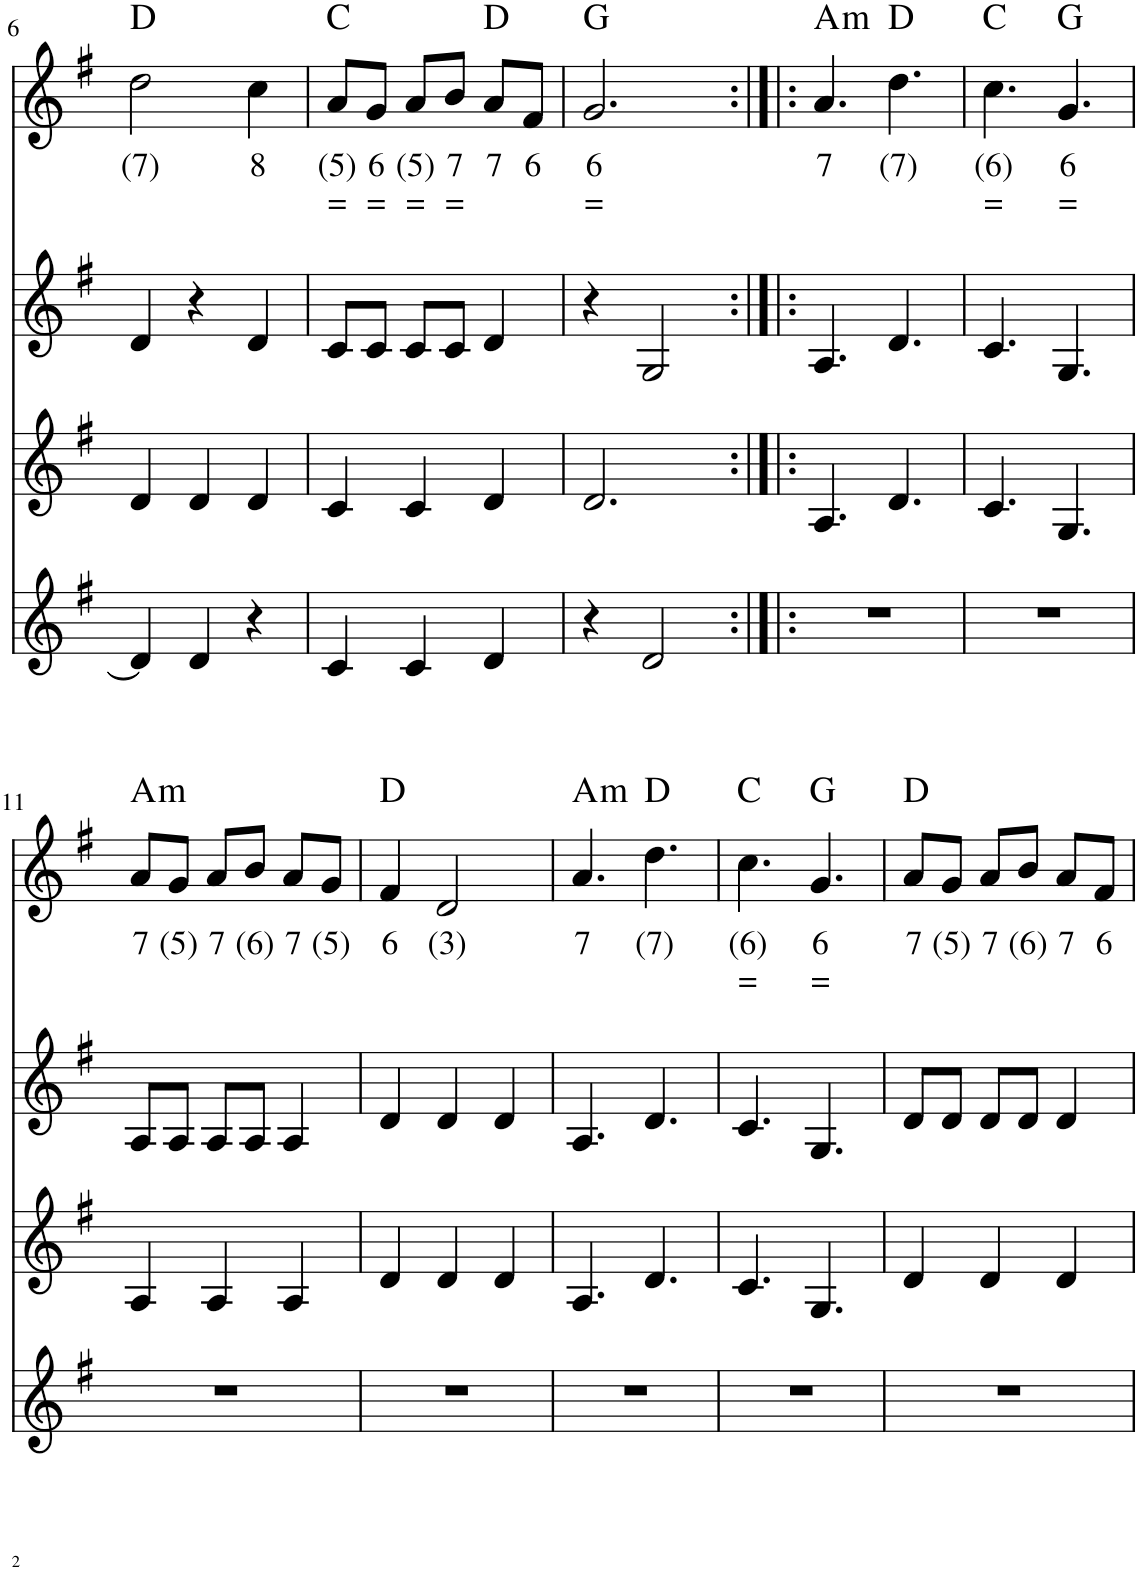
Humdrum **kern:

**kern	**kern	**kern	**kern	**text	**text	**harte
*part4	*part3	*part2	*part1	*part1	*part1	*part1
*staff4	*staff3	*staff2	*staff1	*staff1	*staff1	*
*I"Stem	*I"Stem	*I"Stem	*I"Stem	*	*	*
!!LO:PB:g=z
*clefG2	*clefG2	*clefG2	*clefG2	*	*	*
*k[f#]	*k[f#]	*k[f#]	*k[f#]	*	*	*
*M3/4	*M3/4	*M3/4	*M3/4	*	*	*
=6	=6	=6	=6	=6	=6	=6
!	!	!	!	!LO:LY:b	!	!
4d/]	4d/	4d/	2dd\	(7)	.	D:maj
4d/	4d/	4r	.	.	.	.
!	!	!	!	!LO:LY:b	!	!
4r	4d/	4d/	4cc\	8	.	.
=7	=7	=7	=7	=7	=7	=7
!	!	!	!	!LO:LY:b	!LO:LY:b	!
4c/	4c/	8c/L	8a/L	(5)	=	C:maj
!	!	!	!	!LO:LY:b	!LO:LY:b	!
.	.	8c/J	8g/J	6	=	.
!	!	!	!	!LO:LY:b	!LO:LY:b	!
4c/	4c/	8c/L	8a/L	(5)	=	.
!	!	!	!	!LO:LY:b	!LO:LY:b	!
.	.	8c/J	8b/J	7	=	.
!	!	!	!	!LO:LY:b	!	!
4d/	4d/	4d/	8a/L	7	.	D:maj
!	!	!	!	!LO:LY:b	!	!
.	.	.	8f#/J	6	.	.
=8	=8	=8	=8	=8	=8	=8
!	!	!	!	!LO:LY:b	!LO:LY:b	!
4r	2.d/	4r	2.g/	6	=	G:maj
2d/	.	2G/	.	.	.	.
=9:|!|:	=9:|!|:	=9:|!|:	=9:|!|:	=9:|!|:	=9:|!|:	=9:|!|:
!	!	!	!	!LO:LY:b	!	!LO:H:kt=m
2.r	4.A/	4.A/	4.a/	7	.	A:min
!	!	!	!	!LO:LY:b	!	!
.	4.d/	4.d/	4.dd\	(7)	.	D:maj
=10	=10	=10	=10	=10	=10	=10
!	!	!	!	!LO:LY:b	!LO:LY:b	!
2.r	4.c/	4.c/	4.cc\	(6)	=	C:maj
!	!	!	!	!LO:LY:b	!LO:LY:b	!
.	4.G/	4.G/	4.g/	6	=	G:maj
!!LO:LB:g=z
=11	=11	=11	=11	=11	=11	=11
!	!	!	!	!LO:LY:b	!	!LO:H:kt=m
2.r	4A/	8A/L	8a/L	7	.	A:min
!	!	!	!	!LO:LY:b	!	!
.	.	8A/J	8g/J	(5)	.	.
!	!	!	!	!LO:LY:b	!	!
.	4A/	8A/L	8a/L	7	.	.
!	!	!	!	!LO:LY:b	!	!
.	.	8A/J	8b/J	(6)	.	.
!	!	!	!	!LO:LY:b	!	!
.	4A/	4A/	8a/L	7	.	.
!	!	!	!	!LO:LY:b	!	!
.	.	.	8g/J	(5)	.	.
=12	=12	=12	=12	=12	=12	=12
!	!	!	!	!LO:LY:b	!	!
2.r	4d/	4d/	4f#/	6	.	D:maj
!	!	!	!	!LO:LY:b	!	!
.	4d/	4d/	2d/	(3)	.	.
.	4d/	4d/	.	.	.	.
=13	=13	=13	=13	=13	=13	=13
!	!	!	!	!LO:LY:b	!	!LO:H:kt=m
2.r	4.A/	4.A/	4.a/	7	.	A:min
!	!	!	!	!LO:LY:b	!	!
.	4.d/	4.d/	4.dd\	(7)	.	D:maj
=14	=14	=14	=14	=14	=14	=14
!	!	!	!	!LO:LY:b	!LO:LY:b	!
2.r	4.c/	4.c/	4.cc\	(6)	=	C:maj
!	!	!	!	!LO:LY:b	!LO:LY:b	!
.	4.G/	4.G/	4.g/	6	=	G:maj
=15	=15	=15	=15	=15	=15	=15
!	!	!	!	!LO:LY:b	!	!
2.r	4d/	8d/L	8a/L	7	.	D:maj
!	!	!	!	!LO:LY:b	!	!
.	.	8d/J	8g/J	(5)	.	.
!	!	!	!	!LO:LY:b	!	!
.	4d/	8d/L	8a/L	7	.	.
!	!	!	!	!LO:LY:b	!	!
.	.	8d/J	8b/J	(6)	.	.
!	!	!	!	!LO:LY:b	!	!
.	4d/	4d/	8a/L	7	.	.
!	!	!	!	!LO:LY:b	!	!
.	.	.	8f#/J	6	.	.
=	=	=	=	=	=	=
*-	*-	*-	*-	*-	*-	*-
